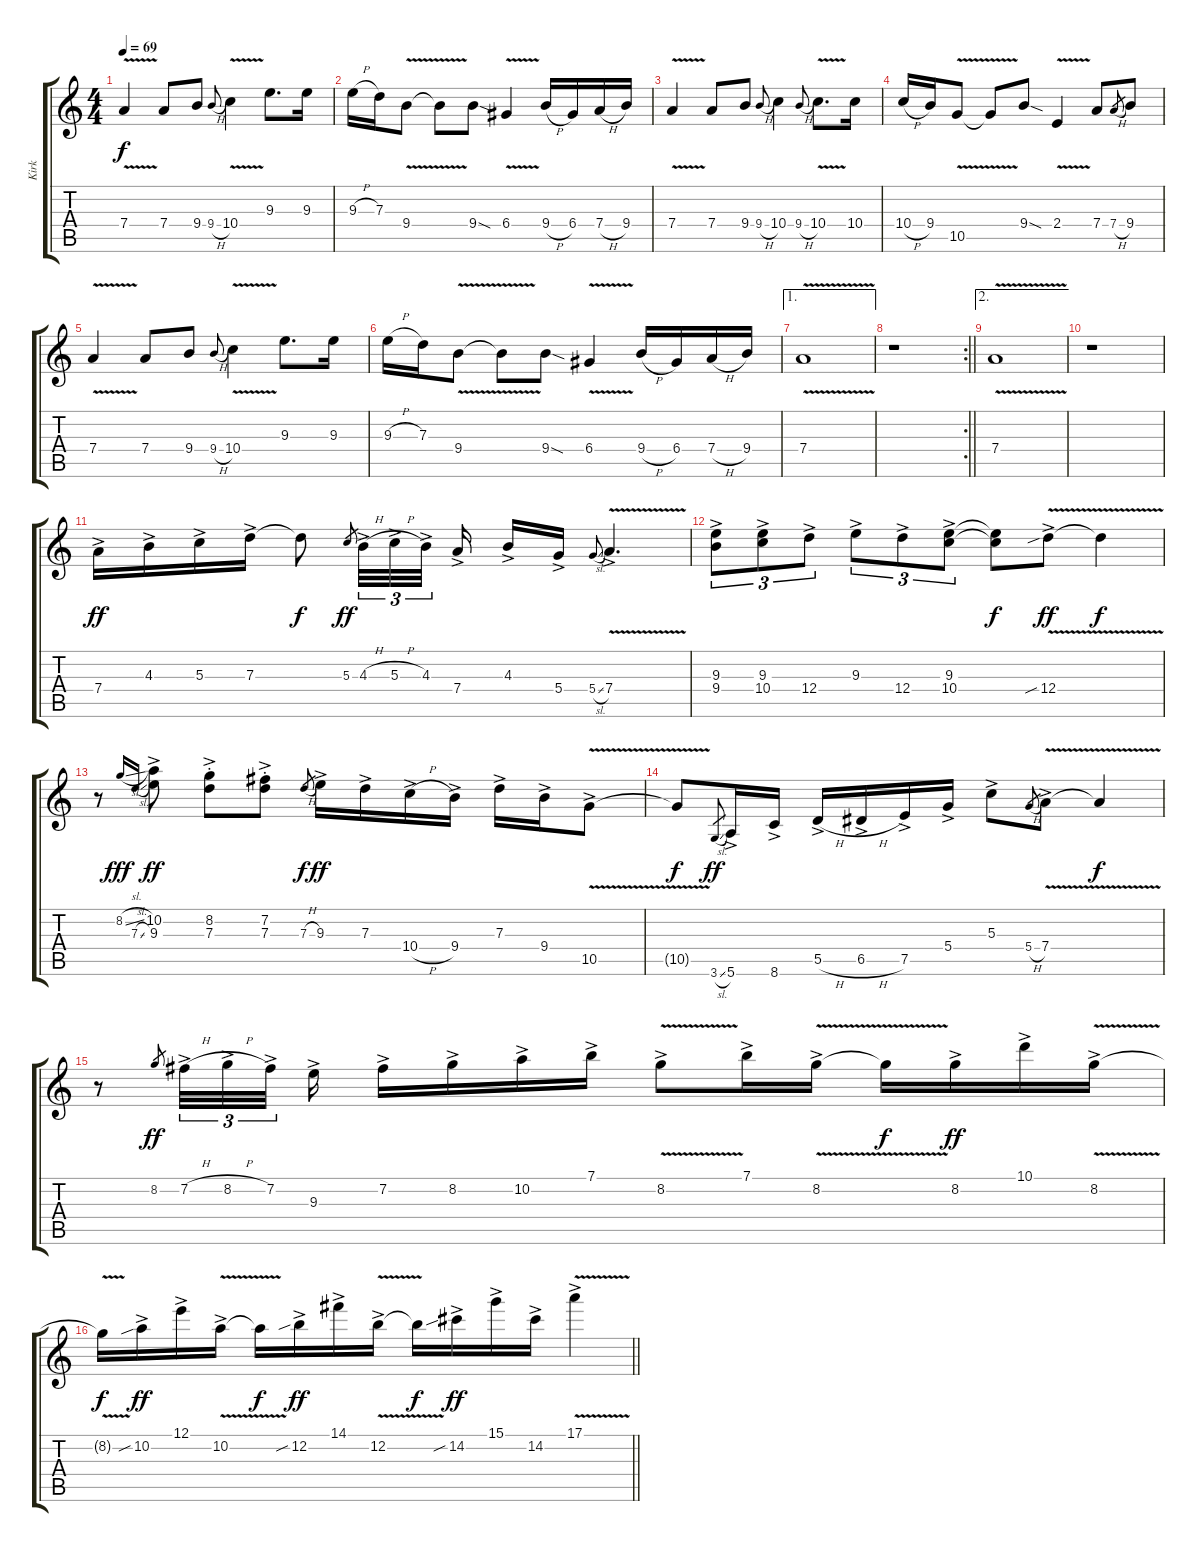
\track ("Kirk" "Kirk") {mute instrument distortionguitar}
\staff {score tabs}
\tuning (E4 B3 G3 D3 A2 E2) {hide}
\ts (4 4)
\tempo 69
\clef g2
\ks c
7.4{v}.4{dy f} 7.4.8 9.4.8 9.4{h}.8{gr onbeat} 10.4{v}.4 9.3.8{d} 9.3.16 |
9.3{h}.16 7.3.16 9.4{v}.8 9.4{t}.8 9.4{sod}.8 6.4{v}.4 9.4{h}.16 6.4.16 7.4{h}.16 9.4.16 |
7.4{v}.4 7.4.8 9.4.8 9.4{h}.8{gr onbeat} 10.4.4 9.4{h}.8{gr onbeat} 10.4{v}.8{d} 10.4.16 |
10.4{h}.16 9.4.16 10.5{v}.8 10.5{t}.8 9.4{sod}.8 2.4{v}.4 7.4.8 7.4{h}.8{gr} 9.4.8 |
7.4{v}.4 7.4.8 9.4.8 9.4{h}.8{gr onbeat} 10.4{v}.4 9.3.8{d} 9.3.16 |
9.3{h}.16 7.3.16 9.4{v}.8 9.4{t}.8 9.4{sod}.8 6.4{v}.4 9.4{h}.16 6.4.16 7.4{h}.16 9.4.16 |
\ae 1
7.4{v}.1 |
\rc 2
\barLineRight lightlight
r.1 |
\ae 2
7.4{v}.1 |
r.1 |
7.4{ac}.16{dy ff} 4.3{ac}.16 5.3{ac}.16 7.3{ac}.16 7.3{t}.8{dy f} 5.3.8{gr dy ff} 4.3{h ac}.32{tu (3 2)} 5.3{h ac}.32{tu (3 2)} 4.3{ac}.32{tu (3 2) beam splitsecondary} 7.4{ac}.16 4.3{ac}.16 5.4{ac}.16 5.4{sl}.8{gr onbeat} 7.4{v ac}.4{d} |
(9.3{ac} 9.4{ac}).8{tu (3 2)} (9.3{ac} 10.4{ac}).8{tu (3 2)} 12.4{ac}.8{tu (3 2)} 9.3{ac}.8{tu (3 2)} 12.4{ac}.8{tu (3 2)} (9.3 10.4{ac}).8{tu (3 2)} (9.3{t} 10.4{t}).8{dy f} 12.4{v sib ac}.8{dy ff} 12.4{t}.4{dy f} |
r.8 8.2{sl}.16{gr onbeat dy fff} 7.3{sl}.16{gr onbeat} (10.2{ac} 9.3{ac}).8{dy ff} (8.2{ac st} 7.3{ac st}).8 (7.2{ac st} 7.3{ac st}).8 7.3{h}.8{gr dy f} 9.3{ac}.16{dy ff} 7.3{ac}.16 10.4{h ac}.16 9.4{ac}.16 7.3{ac}.16 9.4{ac}.16 10.5{v ac}.8 |
10.5{t}.8{dy f} 3.6{sl}.8{gr dy ff} 5.6{ac}.16 8.6{ac}.16 5.5{h ac}.16 6.5{h ac}.16 7.5{ac}.16 5.4{ac}.16 5.3{ac}.8 5.4{h}.8{gr} 7.4{v ac}.8 7.4{t}.4{dy f} |
r.8 8.2.8{gr dy ff} 7.2{h ac}.32{tu (3 2)} 8.2{h ac}.32{tu (3 2)} 7.2{ac}.32{tu (3 2) beam splitsecondary} 9.3{ac}.16 7.2{ac}.16 8.2{ac}.16 10.2{ac}.16 7.1{ac}.16 8.2{v ac}.8 7.1{ac}.16 8.2{v ac}.16 8.2{t}.16{dy f} 8.2{ac}.16{dy ff} 10.1{ac}.16 8.2{v ac}.16 |
\barLineRight lightlight
8.2{t}.16{dy f} 10.2{sib ac}.16{dy ff} 12.1{ac}.16 10.2{v ac}.16 10.2{t}.16{dy f} 12.2{sib ac}.16{dy ff} 14.1{ac}.16 12.2{v ac}.16 12.2{t}.16{dy f} 14.2{sib ac}.16{dy ff} 15.1{ac}.16 14.2{ac}.16 17.1{v ac}.4
